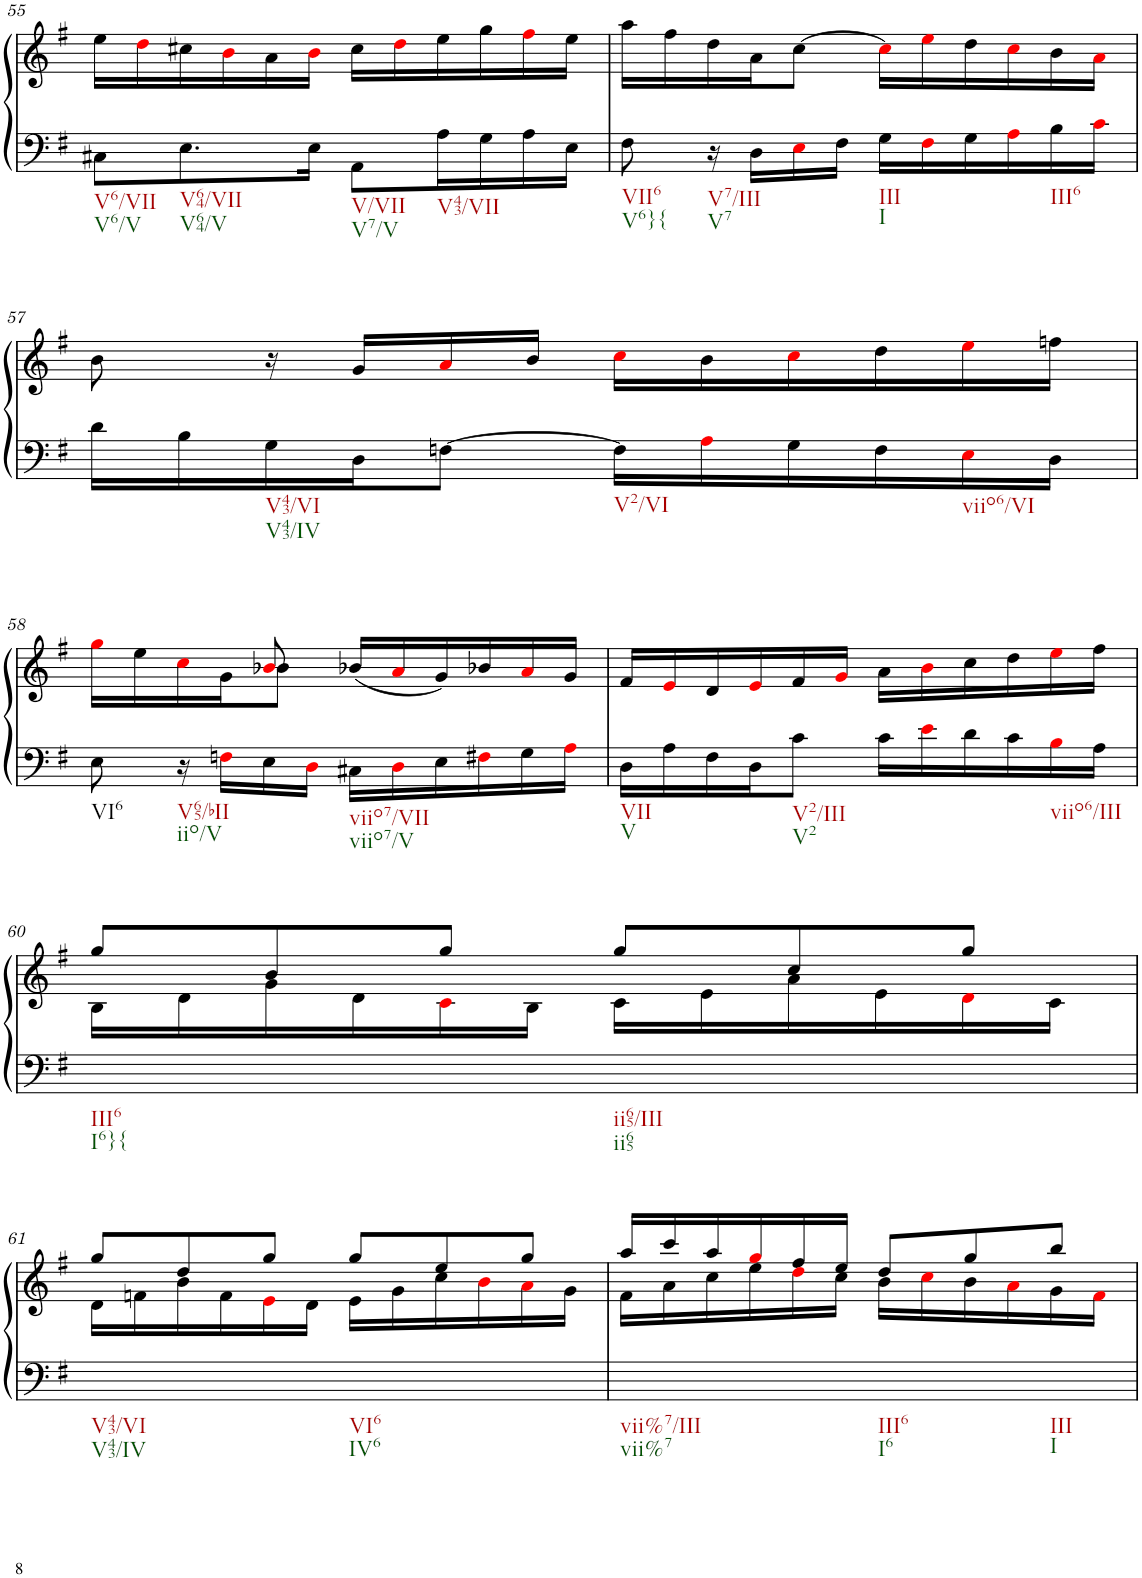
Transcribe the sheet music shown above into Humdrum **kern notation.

**kern	**kern
*part1	*part1
*staff2	*staff1
*I"unbenannt9	*
!!LO:PB:g=z
*clefF4	*clefG2
*k[f#]	*k[f#]
*M6/8	*M6/8
=55	=55
!LO:TX:b:t=V6/VII	!
!LO:TX:b:t=V6/V	!
8C#X\L	16ee\LL
.	16ddi\
!LO:TX:b:t=V64/VII	!
!LO:TX:b:t=V64/V	!
8.E\	16cc#X\
.	16bi\
.	16a\
16E\Jk	16bi\JJ
!LO:TX:b:t=V/VII	!
!LO:TX:b:t=V7/V	!
8AA\L	16cc#\LL
.	16ddi\
!LO:TX:b:t=V43/VII	!
16A\L	16ee\
16G\	16gg\
16A\	16ff#i\
16E\JJ	16ee\JJ
=56	=56
!LO:TX:b:t=VII6	!
!LO:TX:b:t=V6}{	!
8F#\	16aa\LL
.	16ff#\
!LO:TX:b:t=V7/III	!
!LO:TX:b:t=V7	!
16r	16dd\
16D\LL	16a\J
16Ei\	[8cc\J
16F#\JJ	.
!LO:TX:b:t=III	!
!LO:TX:b:t=I	!
16G\LL	16cci\LL]
16F#i\	16eei\
16G\	16dd\
16Ai\	16cci\
!LO:TX:b:t=III6	!
16B\	16b\
16ci\JJ	16ai\JJ
!!LO:LB:g=z
=57	=57
16d\LL	8b\
16B\	.
!LO:TX:b:t=V43/VI	!
!LO:TX:b:t=V43/IV	!
16G\	16r
16D\J	16g/LL
[8Fn\J	16ai/
.	16b/JJ
!LO:TX:b:t=V2/VI	!
16F\LL]	16cci\LL
16Ai\	16b\
16G\	16cci\
16F\	16dd\
!LO:TX:b:t=viio6/VI	!
16Ei\	16eei\
16D\JJ	16ffn\JJ
!!LO:LB:g=z
=58	=58
*	*^
!LO:TX:b:t=VI6	!	!
8E\	4ryy	16ggi\LL
.	.	16ee\
!LO:TX:b:t=V65/bII	!	!
!LO:TX:b:t=iio/V	!	!
16r	.	16cci\
16Fni\LL	.	16g\J
16E\	8bi/	8b-X\J
16Di\JJ	.	.
!LO:TX:b:t=viio7/VII	!	!
!LO:TX:b:t=viio7/V	!	!
16C#X\LL	(16b-X/LL	4.ryy
16Di\	16ai/	.
16E\	16g/)	.
16F#Xi\	16b-X/	.
16G\	16ai/	.
16Ai\JJ	16g/JJ	.
=59	=59	=59
!LO:TX:b:t=VII	!	!
!LO:TX:b:t=V	!	!
16D\LL	16f#/LL	4.ryy
16A\	16ei/	.
16F#\	16d/	.
16D\J	16ei/	.
!LO:TX:b:t=V2/III	!	!
!LO:TX:b:t=V2	!	!
8c\J	16f#/	.
.	16gi/JJ	.
16c\LL	8ryy	16a\LL
16ei\	.	16bi\
16d\	4ryy	16cc\
16c\	.	16dd\
!LO:TX:b:t=viio6/III	!	!
16Bi\	.	16eei\
16A\JJ	.	16ff#\JJ
!!LO:LB:g=z	!!
=60	=60	=60
!LO:TX:b:t=III6	!	!
!LO:TX:b:t=I6}{	!	!
4ryy	8gg/L	16B\LL
.	.	16d\
.	8b/	16g\
.	.	16d\
!LO:TX:b:t=ii65/III	!	!
!LO:TX:b:t=ii65	!	!
4ryy	8gg/J	16ci\
.	.	16B\JJ
.	8gg/L	16c\LL
.	.	16e\
4ryy	8cc/	16a\
.	.	16e\
.	8gg/J	16di\
.	.	16c\JJ
!!LO:LB:g=z	!!
=61	=61	=61
!LO:TX:b:t=V43/VI	!	!
!LO:TX:b:t=V43/IV	!	!
!LO:TX:b:t=VI6	!	!
!LO:TX:b:t=IV6	!	!
2.ryy	8gg/L	16d\LL
.	.	16fn\
.	8dd/	16b\
.	.	16f\
.	8gg/J	16ei\
.	.	16d\JJ
.	8gg/L	16e\LL
.	.	16g\
.	8ee/	16cc\
.	.	16bi\
.	8gg/J	16ai\
.	.	16g\JJ
=62	=62	=62
!LO:TX:b:t=vii%7/III	!	!
!LO:TX:b:t=vii%7	!	!
!LO:TX:b:t=III6	!	!
!LO:TX:b:t=I6	!	!
!LO:TX:b:t=III	!	!
!LO:TX:b:t=I	!	!
2.ryy	16aa/LL	16f#\LL
.	16ccc/	16a\
.	16aa/	16cc\
.	16ggi/	16ee\
.	16ff#/	16ddi\
.	16ee/JJ	16cc\JJ
.	8dd/L	16b\LL
.	.	16cci\
.	8gg/	16b\
.	.	16ai\
.	8bb/J	16g\
.	.	16f#i\JJ
*	*v	*v
=	=
*-	*-
